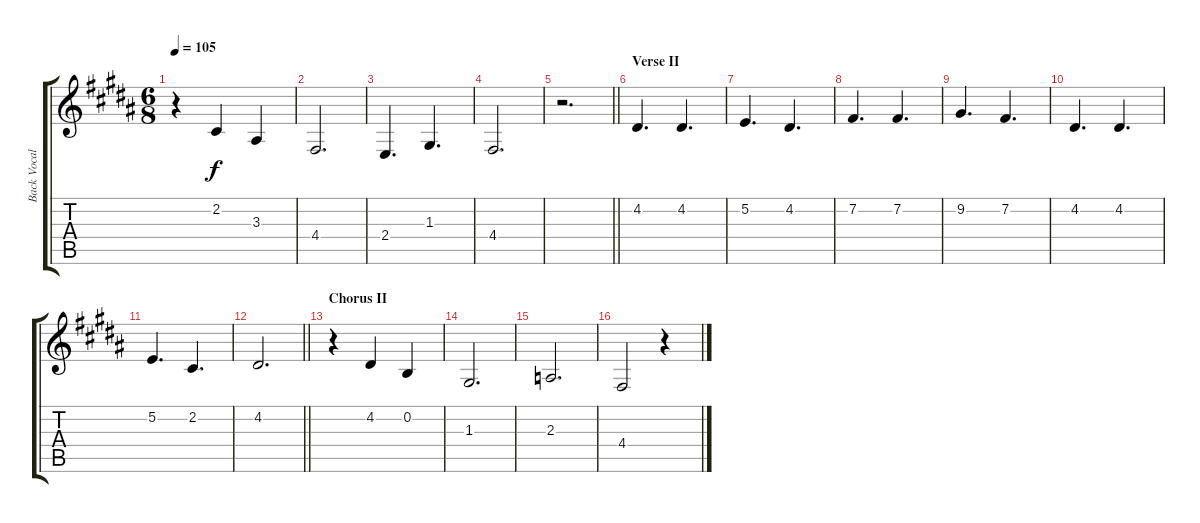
\track ("Back Vocals" "Back Vocal") {instrument trombone}
\staff {score tabs}
\tuning (E4 B3 G3 D3 A2 E2) {hide}
\ts (6 8)
\tempo 105
\clef g2
\ks b
r.4{dy f} 2.2.4 3.3.4 |
4.4.2{d} |
2.4.4{d} 1.3.4{d} |
4.4.2{d} |
\barLineRight lightlight
r.2{d} |
\section ("" "Verse II")
4.2.4{d} 4.2.4{d} |
5.2.4{d} 4.2.4{d} |
7.2.4{d} 7.2.4{d} |
9.2.4{d} 7.2.4{d} |
4.2.4{d} 4.2.4{d} |
5.2.4{d} 2.2.4{d} |
\barLineRight lightlight
4.2.2{d} |
\section ("" "Chorus II")
r.4 4.2.4 0.2.4 |
1.3.2{d} |
2.3.2{d} |
4.4.2 r.4
